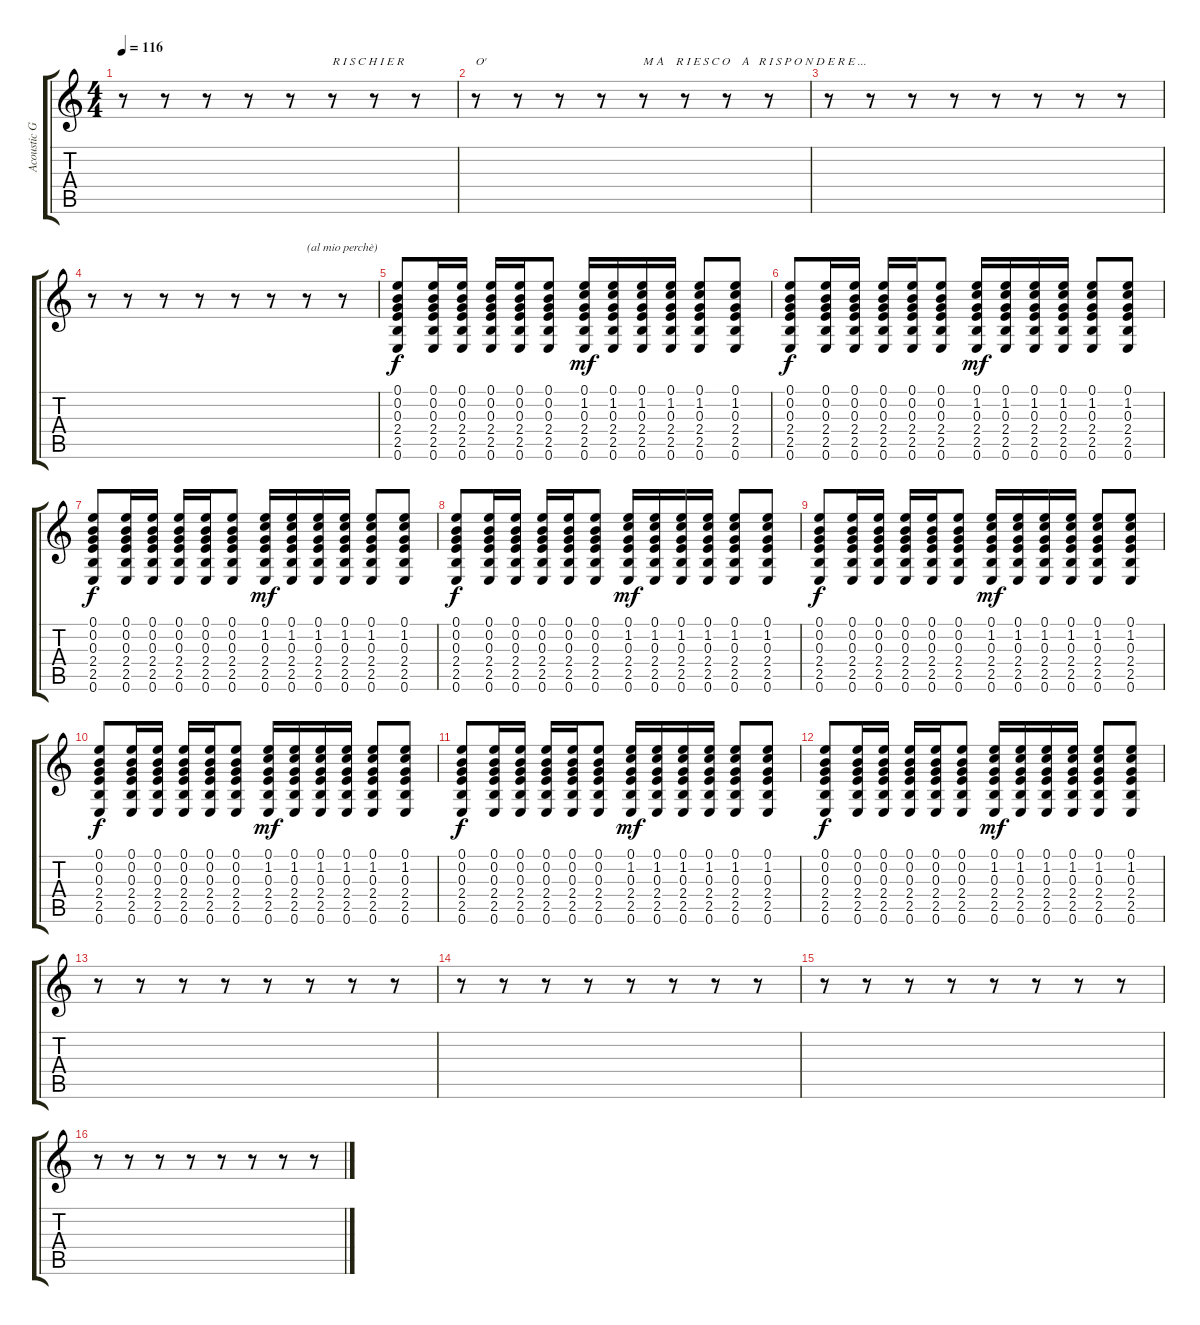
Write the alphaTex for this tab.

\track ("Acoustic Guitar" "Acoustic G") {instrument acousticguitarsteel}
\staff {score tabs}
\tuning (E4 B3 G3 D3 A2 E2) {hide}
\ts (4 4)
\tempo 116
\clef g2
\ks c
r.8{dy mf} r.8 r.8 r.8 r.8 r.8{txt "R I S C H I E R "} r.8 r.8 |
r.8{txt "O'"} r.8 r.8 r.8 r.8{txt "M A    R I E S C O    A   R I S P O N D E R E ..."} r.8 r.8 r.8 |
r.8 r.8 r.8 r.8 r.8 r.8 r.8 r.8 |
r.8 r.8 r.8 r.8 r.8 r.8 r.8{txt "(al mio perchè)"} r.8 |
(0.1 0.2 0.3 2.4 2.5 0.6).8{dy f} (0.1 0.2 0.3 2.4 2.5 0.6).16 (0.1 0.2 0.3 2.4 2.5 0.6).16 (0.1 0.2 0.3 2.4 2.5 0.6).16 (0.1 0.2 0.3 2.4 2.5 0.6).16 (0.1 0.2 0.3 2.4 2.5 0.6).8 (0.1 1.2 0.3 2.4 2.5 0.6).16{dy mf} (0.1 1.2 0.3 2.4 2.5 0.6).16 (0.1 1.2 0.3 2.4 2.5 0.6).16 (0.1 1.2 0.3 2.4 2.5 0.6).16 (0.1 1.2 0.3 2.4 2.5 0.6).8 (0.1 1.2 0.3 2.4 2.5 0.6).8 |
(0.1 0.2 0.3 2.4 2.5 0.6).8{dy f} (0.1 0.2 0.3 2.4 2.5 0.6).16 (0.1 0.2 0.3 2.4 2.5 0.6).16 (0.1 0.2 0.3 2.4 2.5 0.6).16 (0.1 0.2 0.3 2.4 2.5 0.6).16 (0.1 0.2 0.3 2.4 2.5 0.6).8 (0.1 1.2 0.3 2.4 2.5 0.6).16{dy mf} (0.1 1.2 0.3 2.4 2.5 0.6).16 (0.1 1.2 0.3 2.4 2.5 0.6).16 (0.1 1.2 0.3 2.4 2.5 0.6).16 (0.1 1.2 0.3 2.4 2.5 0.6).8 (0.1 1.2 0.3 2.4 2.5 0.6).8 |
(0.1 0.2 0.3 2.4 2.5 0.6).8{dy f} (0.1 0.2 0.3 2.4 2.5 0.6).16 (0.1 0.2 0.3 2.4 2.5 0.6).16 (0.1 0.2 0.3 2.4 2.5 0.6).16 (0.1 0.2 0.3 2.4 2.5 0.6).16 (0.1 0.2 0.3 2.4 2.5 0.6).8 (0.1 1.2 0.3 2.4 2.5 0.6).16{dy mf} (0.1 1.2 0.3 2.4 2.5 0.6).16 (0.1 1.2 0.3 2.4 2.5 0.6).16 (0.1 1.2 0.3 2.4 2.5 0.6).16 (0.1 1.2 0.3 2.4 2.5 0.6).8 (0.1 1.2 0.3 2.4 2.5 0.6).8 |
(0.1 0.2 0.3 2.4 2.5 0.6).8{dy f} (0.1 0.2 0.3 2.4 2.5 0.6).16 (0.1 0.2 0.3 2.4 2.5 0.6).16 (0.1 0.2 0.3 2.4 2.5 0.6).16 (0.1 0.2 0.3 2.4 2.5 0.6).16 (0.1 0.2 0.3 2.4 2.5 0.6).8 (0.1 1.2 0.3 2.4 2.5 0.6).16{dy mf} (0.1 1.2 0.3 2.4 2.5 0.6).16 (0.1 1.2 0.3 2.4 2.5 0.6).16 (0.1 1.2 0.3 2.4 2.5 0.6).16 (0.1 1.2 0.3 2.4 2.5 0.6).8 (0.1 1.2 0.3 2.4 2.5 0.6).8 |
(0.1 0.2 0.3 2.4 2.5 0.6).8{dy f} (0.1 0.2 0.3 2.4 2.5 0.6).16 (0.1 0.2 0.3 2.4 2.5 0.6).16 (0.1 0.2 0.3 2.4 2.5 0.6).16 (0.1 0.2 0.3 2.4 2.5 0.6).16 (0.1 0.2 0.3 2.4 2.5 0.6).8 (0.1 1.2 0.3 2.4 2.5 0.6).16{dy mf} (0.1 1.2 0.3 2.4 2.5 0.6).16 (0.1 1.2 0.3 2.4 2.5 0.6).16 (0.1 1.2 0.3 2.4 2.5 0.6).16 (0.1 1.2 0.3 2.4 2.5 0.6).8 (0.1 1.2 0.3 2.4 2.5 0.6).8 |
(0.1 0.2 0.3 2.4 2.5 0.6).8{dy f} (0.1 0.2 0.3 2.4 2.5 0.6).16 (0.1 0.2 0.3 2.4 2.5 0.6).16 (0.1 0.2 0.3 2.4 2.5 0.6).16 (0.1 0.2 0.3 2.4 2.5 0.6).16 (0.1 0.2 0.3 2.4 2.5 0.6).8 (0.1 1.2 0.3 2.4 2.5 0.6).16{dy mf} (0.1 1.2 0.3 2.4 2.5 0.6).16 (0.1 1.2 0.3 2.4 2.5 0.6).16 (0.1 1.2 0.3 2.4 2.5 0.6).16 (0.1 1.2 0.3 2.4 2.5 0.6).8 (0.1 1.2 0.3 2.4 2.5 0.6).8 |
(0.1 0.2 0.3 2.4 2.5 0.6).8{dy f} (0.1 0.2 0.3 2.4 2.5 0.6).16 (0.1 0.2 0.3 2.4 2.5 0.6).16 (0.1 0.2 0.3 2.4 2.5 0.6).16 (0.1 0.2 0.3 2.4 2.5 0.6).16 (0.1 0.2 0.3 2.4 2.5 0.6).8 (0.1 1.2 0.3 2.4 2.5 0.6).16{dy mf} (0.1 1.2 0.3 2.4 2.5 0.6).16 (0.1 1.2 0.3 2.4 2.5 0.6).16 (0.1 1.2 0.3 2.4 2.5 0.6).16 (0.1 1.2 0.3 2.4 2.5 0.6).8 (0.1 1.2 0.3 2.4 2.5 0.6).8 |
(0.1 0.2 0.3 2.4 2.5 0.6).8{dy f} (0.1 0.2 0.3 2.4 2.5 0.6).16 (0.1 0.2 0.3 2.4 2.5 0.6).16 (0.1 0.2 0.3 2.4 2.5 0.6).16 (0.1 0.2 0.3 2.4 2.5 0.6).16 (0.1 0.2 0.3 2.4 2.5 0.6).8 (0.1 1.2 0.3 2.4 2.5 0.6).16{dy mf} (0.1 1.2 0.3 2.4 2.5 0.6).16 (0.1 1.2 0.3 2.4 2.5 0.6).16 (0.1 1.2 0.3 2.4 2.5 0.6).16 (0.1 1.2 0.3 2.4 2.5 0.6).8 (0.1 1.2 0.3 2.4 2.5 0.6).8 |
r.8 r.8 r.8 r.8 r.8 r.8 r.8 r.8 |
r.8 r.8 r.8 r.8 r.8 r.8 r.8 r.8 |
r.8 r.8 r.8 r.8 r.8 r.8 r.8 r.8 |
r.8 r.8 r.8 r.8 r.8 r.8 r.8 r.8
